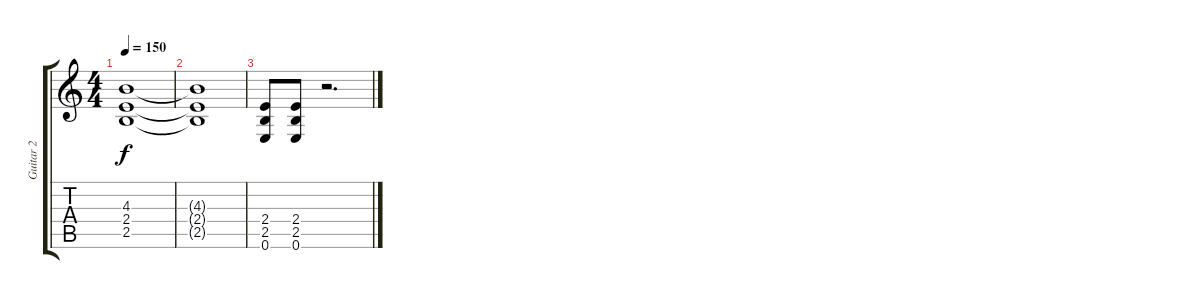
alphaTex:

\track ("Guitar 2" "Guitar 2") {instrument distortionguitar}
\staff {score tabs}
\tuning (E4 B3 G3 D3 A2 E2) {hide}
\ts (4 4)
\tempo 150
\clef g2
\ks c
(4.3{t} 2.4{t} 2.5{t}).1{dy f} |
(4.3{t} 2.4{t} 2.5{t}).1 |
(2.4 2.5 0.6).8 (2.4 2.5 0.6).8 r.2{d}
